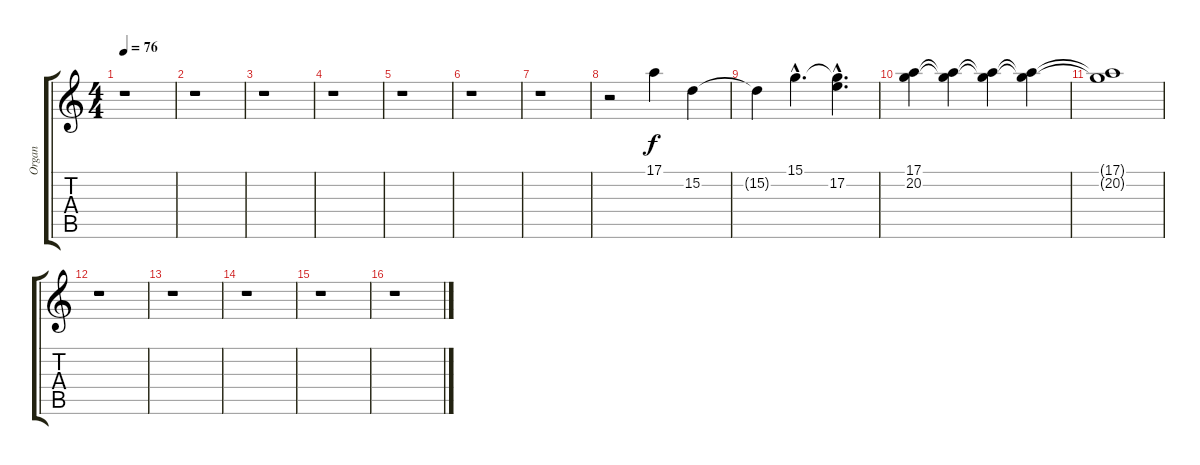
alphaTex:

\track ("Organ" "Organ") {instrument churchorgan}
\staff {score tabs}
\tuning (E4 B3 G3 D3 A2 E2) {hide}
\ts (4 4)
\tempo 76
\clef g2
\ks c
r.1{dy f} |
r.1 |
r.1 |
r.1 |
r.1 |
r.1 |
r.1 |
r.2 17.1.4 15.2.4 |
15.2{t}.4 15.1{hac}.4{d} (15.1{hac t} 17.2{hac}).4{d} |
(17.1 20.2).4 (17.1{t} 20.2{t}).4{volume 11} (17.1{t} 20.2{t}).4{volume 12} (17.1{t} 20.2{t}).4{volume 13} |
(17.1{t} 20.2{t}).1 |
r.1 |
r.1 |
r.1 |
r.1 |
r.1
